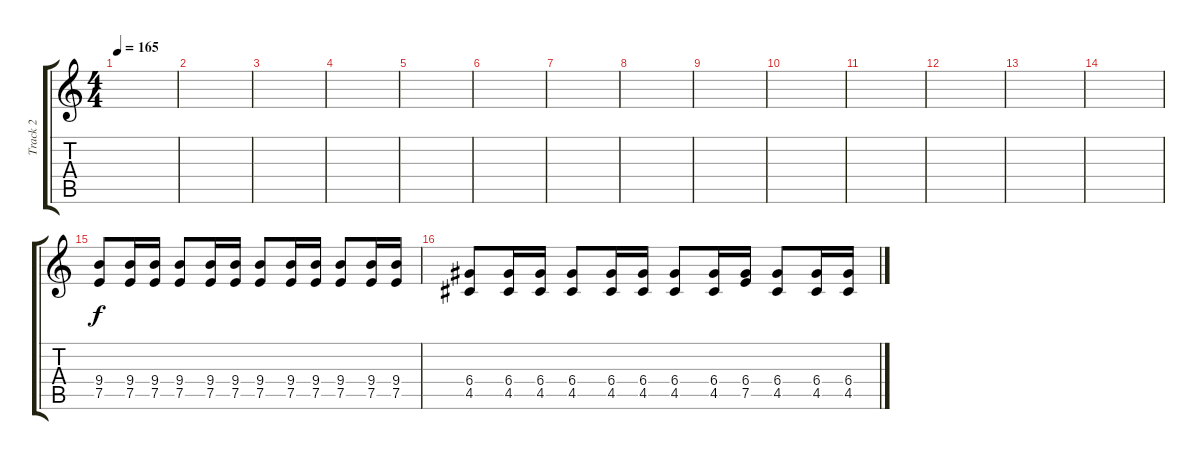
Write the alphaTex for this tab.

\track ("Track 2" "Track 2") {instrument distortionguitar bank 255}
\staff {score tabs}
\tuning (E4 B3 G3 D3 A2 E2) {hide}
\ts (4 4)
\tempo 165
\clef g2
\ks c
|
|
|
|
|
|
|
|
|
|
|
|
|
|
(9.4 7.5).8 (9.4 7.5).16 (9.4 7.5).16 (9.4 7.5).8 (9.4 7.5).16 (9.4 7.5).16 (9.4 7.5).8 (9.4 7.5).16 (9.4 7.5).16 (9.4 7.5).8 (9.4 7.5).16 (9.4 7.5).16 |
(6.4 4.5).8 (6.4 4.5).16 (6.4 4.5).16 (6.4 4.5).8 (6.4 4.5).16 (6.4 4.5).16 (6.4 4.5).8 (6.4 4.5).16 (6.4 7.5).16 (6.4 4.5).8 (6.4 4.5).16 (6.4 4.5).16
